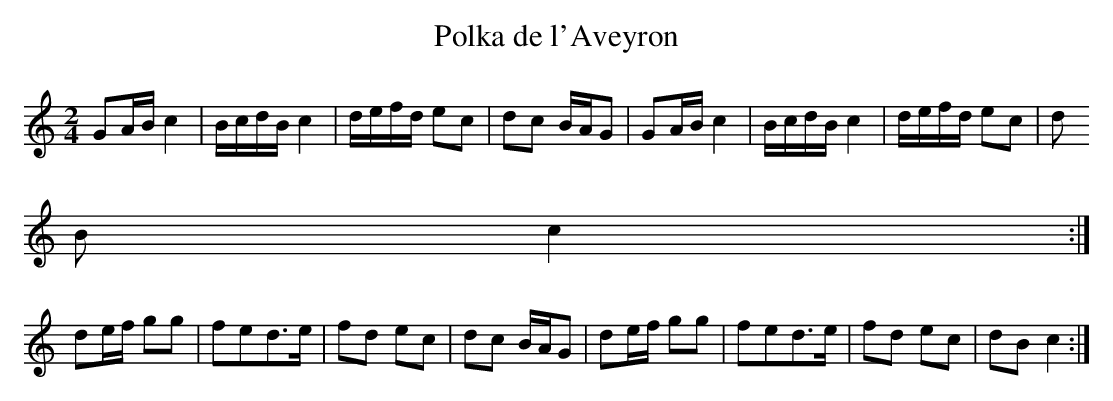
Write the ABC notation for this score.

X:1
T:Polka de l'Aveyron
M:2/4
L:1/8
K:C
GA/B/c2|B/c/d/B/c2|d/e/f/d/ ec|dc B/A/G|GA/B/c2|B/c/d/B/c2|d/e/f/d/ ec|d
B c2:|
de/f/ gg|fed>e|fd ec|dc B/A/G|de/f/ gg|fed>e|fd ec|dBc2:|
